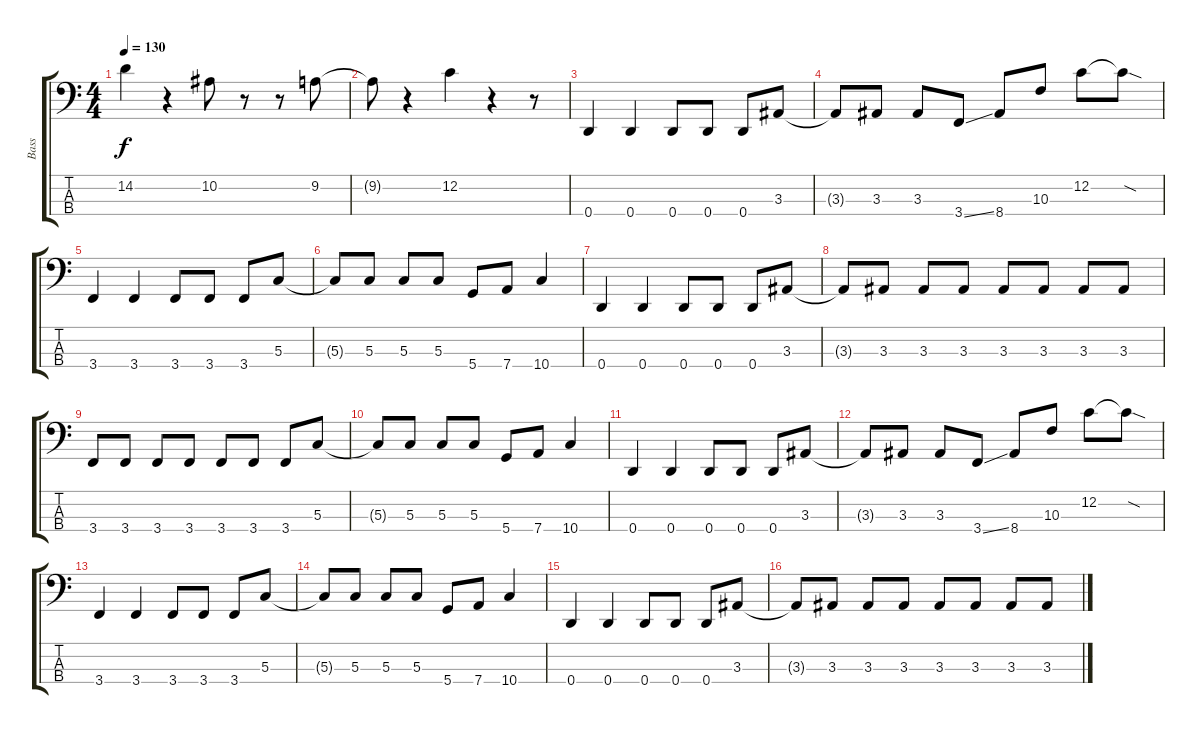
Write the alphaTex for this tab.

\track ("Bass" "Bass") {instrument electricbassfinger}
\staff {score tabs}
\tuning (F2 C2 G1 D1) {hide}
\ts (4 4)
\tempo 130
\clef f4
\ks c
14.2.4{dy f} r.4 10.2.8 r.8 r.8 9.2.8 |
9.2{t}.8 r.4 12.2.4 r.4 r.8 |
0.4.4 0.4.4 0.4.8 0.4.8 0.4.8 3.3.8 |
3.3{t}.8 3.3.8 3.3.8 3.4{ss}.8 8.4.8 10.3.8 12.2.8 12.2{sod t}.8 |
3.4.4 3.4.4 3.4.8 3.4.8 3.4.8 5.3.8 |
5.3{t}.8 5.3.8 5.3.8 5.3.8 5.4.8 7.4.8 10.4.4 |
0.4.4 0.4.4 0.4.8 0.4.8 0.4.8 3.3.8 |
3.3{t}.8 3.3.8 3.3.8 3.3.8 3.3.8 3.3.8 3.3.8 3.3.8 |
3.4.8 3.4.8 3.4.8 3.4.8 3.4.8 3.4.8 3.4.8 5.3.8 |
5.3{t}.8 5.3.8 5.3.8 5.3.8 5.4.8 7.4.8 10.4.4 |
0.4.4 0.4.4 0.4.8 0.4.8 0.4.8 3.3.8 |
3.3{t}.8 3.3.8 3.3.8 3.4{ss}.8 8.4.8 10.3.8 12.2.8 12.2{sod t}.8 |
3.4.4 3.4.4 3.4.8 3.4.8 3.4.8 5.3.8 |
5.3{t}.8 5.3.8 5.3.8 5.3.8 5.4.8 7.4.8 10.4.4 |
0.4.4 0.4.4 0.4.8 0.4.8 0.4.8 3.3.8 |
3.3{t}.8 3.3.8 3.3.8 3.3.8 3.3.8 3.3.8 3.3.8 3.3.8
